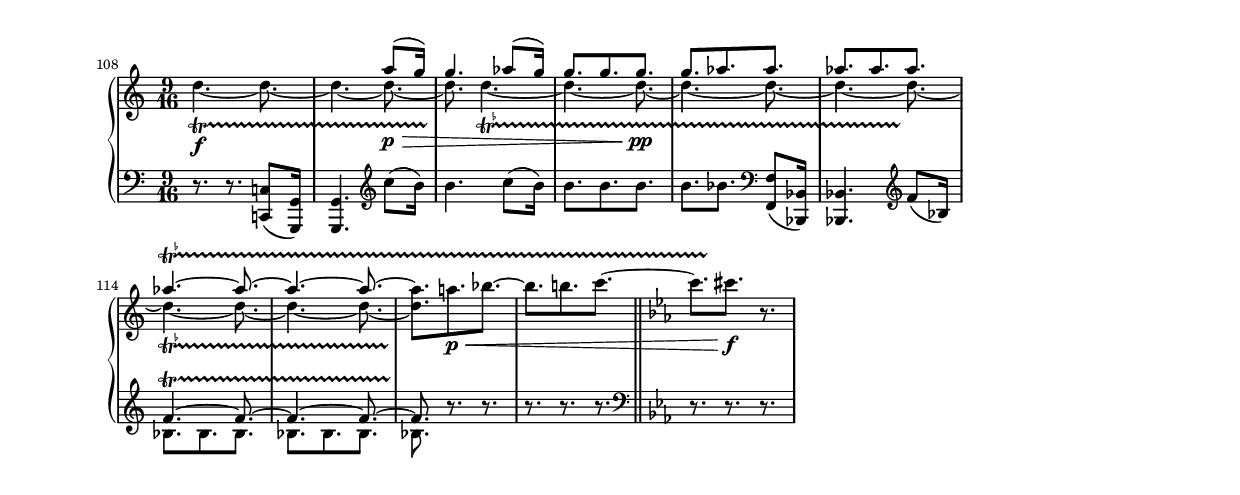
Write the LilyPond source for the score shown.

\version "2.13.36"
\include "english.ly"
#(set-global-staff-size 15)
\paper {
  ragged-right = ##t
  line-width = 17\cm
  indent = 0\cm
}

\header {
  lsrtags = "headwords"
  texidoc = ""
  doctitle = "headword"
}

% NR 1.5 Simultaneous notes

% L. v. Beethoven, Op. 111
% Piano sonata 32
% Movt II - Arietta - Adagio molto semplice e cantabile
% measures 108 - 118

\layout {
  \context {
    \Score
    \override SpacingSpanner #'base-shortest-duration =
    #(ly:make-moment 1 18)
    \override NonMusicalPaperColumn #'line-break-system-details =
    #'((alignment-distances . (12)))
  }
}

trillFlat =
\once \override TrillSpanner #'(bound-details left text) = \markup {
  \concat {
    \musicglyph #"scripts.trill"
    \translate #'(-0.5 . 1.9)
    \fontsize #-7
    \with-dimensions #'(0 . 0) #'(0 . 0)
    \flat
  }
}

\new PianoStaff <<

  % RH
  \new Staff <<
    \clef treble
    \key c \major
    \time 9/16
    \set Score.currentBarNumber = #108

    % RH voice 1
    \new Voice {

      \voiceOne
      s4.
      s8.

      |

      s4.
      a''8 \p \> [ (
      g''16 ] )

      |

      g''4.
      af''8 [ (
      g''16 ] )

      |

      g''8. [
      g''8.
      g''8. \pp ]

      |

      g''8. [
      af''8.
      af''8. ]

      |

      af''8. [
      af''8.
      af''8. ]

      |
      \break

      \trillFlat
      af''4. \startTrillSpan
      ~
      af''8.
      ~

      |

      af''4.
      ~
      af''8.
      ~

      |

      \oneVoice
      <af'' d''>8. [
      a''8. \p \<
      bf''8. ]
      ~

      |

      bf''8. [
      b''8.
      c'''8. ]
      ~

      \bar "||"

      \key ef \major
      c'''8. [
      cs'''8. \f ] \stopTrillSpan
      r8.

    }

    % RH voice 2
    \new Voice {
      \voiceTwo
      \override Voice.TrillSpanner #'direction = #DOWN
      d''4. \f \startTrillSpan
      ~
      d''8.
      ~

      |

      d''4.
      ~
      d''8.
      ~

      |

      d''8. \stopTrillSpan
      \trillFlat
      d''4. \startTrillSpan
      ~

      |

      d''4.
      ~
      d''8.
      ~

      |

      d''4.
      ~
      d''8.
      ~

      |

      d''4.
      ~
      d''8. \stopTrillSpan
      ~

      |

      \trillFlat
      d''4. \startTrillSpan
      ~
      d''8.
      ~

      |

      d''4.
      ~
      d''8.
      ~

      |

      \once \override NoteColumn #'ignore-collision = ##t
      \hideNotes
      d''8. \stopTrillSpan
      s4.

      |

      s8.
      s8.

    }

  >>

  % LH staff
  \new Staff {
    \clef bass
    \key c \major
    \time 9/16

    r8.
    r8.
    <c! c,!>8 [ (
    <g, g,,>16 ] )

    |

    <g, g,,>4.
    \clef treble
    c''8 [ (
    b'16 ] )

    |

    b'4.
    c''8 [ (
    b'16 ] )

    |

    b'8. [
    b'8.
    b'8. ]

    |

    b'8. [
    bf'8. ]
    \clef bass
    <f f,>8 [ (
    <bf, bf,,>16 ] )

    |

    <bf, bf,,>4.
    \clef treble
    f'8 [ (
    bf16 ] )

    |

    <<

      \new Voice {
        \voiceOne
        \override Voice.TrillSpanner #'direction = #UP
        f'4. \startTrillSpan
        ~
        f'8.
        ~

        |

        f'4.
        ~
        f'8.
        ~

        |

        f'8. \stopTrillSpan
      }

      \new Voice {
        \voiceTwo
        \override Voice.TrillSpanner #'direction = #DOWN
        bf8. [
        bf8.
        bf8. ]

        |

        bf8. [
        bf8.
        bf8. ]

        |

        bf8.
      }

    >>

    \oneVoice
    r8.
    r8.

    |

    r8.
    r8.
    r8.
    \clef bass

    |

    \key ef \major
    r8.
    r8.
    r8.

  }

>>
